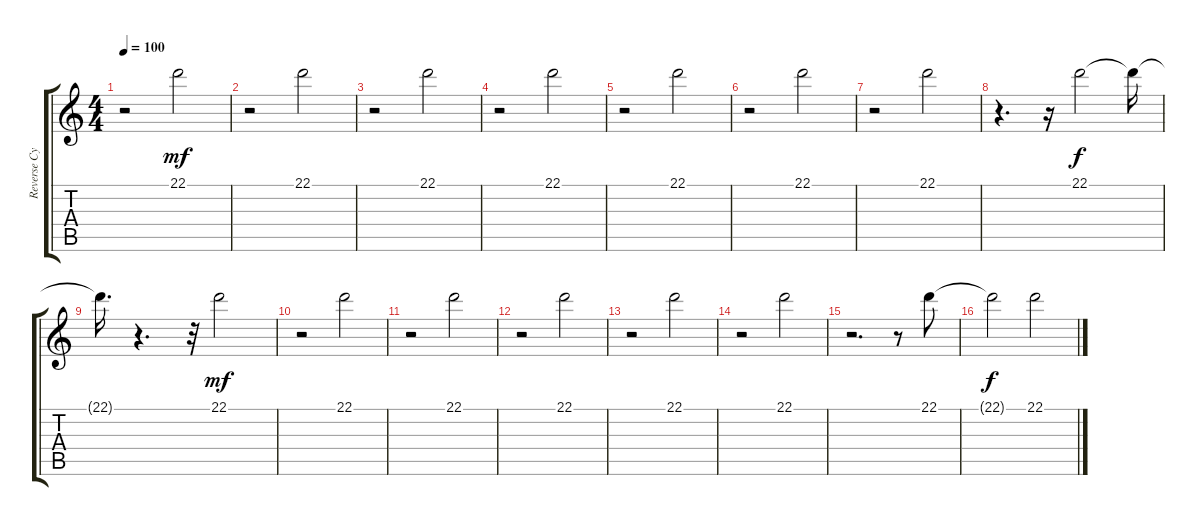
\track ("Reverse Cymbal" "Reverse Cy") {instrument reversecymbal}
\staff {score tabs}
\tuning (E4 B3 G3 D3 A2 E2) {hide}
\ts (4 4)
\tempo 100
\clef g2
\ks c
r.2{dy mf} 22.1.2 |
r.2 22.1.2 |
r.2 22.1.2 |
r.2 22.1.2 |
r.2 22.1.2 |
r.2 22.1.2 |
r.2 22.1.2 |
r.4{d} r.16 22.1.2{dy f} 22.1{t}.16 |
22.1{t}.16{d} r.4{d} r.32 22.1.2{dy mf} |
r.2 22.1.2 |
r.2 22.1.2 |
r.2 22.1.2 |
r.2 22.1.2 |
r.2 22.1.2 |
r.2{d} r.8 22.1.8 |
22.1{t}.2{dy f} 22.1.2
